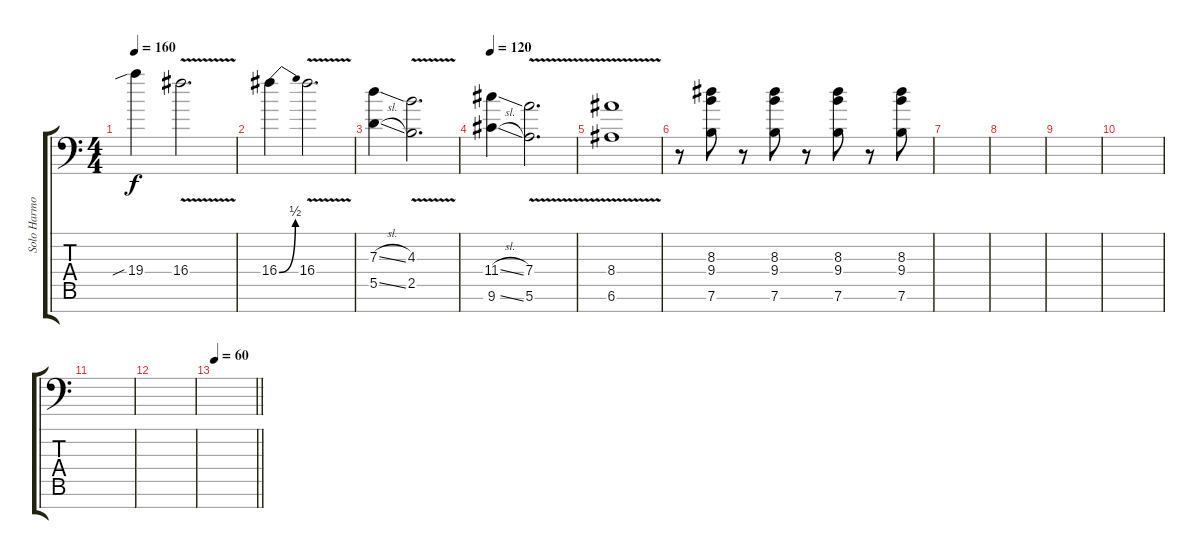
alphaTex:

\track ("Solo Harmonics" "Solo Harmo") {instrument overdrivenguitar}
\staff {score tabs}
\tuning (E4 B3 G3 D3 A2 E2 A1) {hide}
\ts (4 4)
\tempo 160
\clef f4
\ks c
19.4{sib}.4{dy f} 16.4{v}.2{d} |
16.4{be (bend 0 0 60 2)}.4 16.4{v}.2{d} |
(7.3{sl} 5.5{sl}).4 (4.3{v} 2.5{v}).2{d} |
\tempo 120
(11.4{sl} 9.6{sl}).4 (7.4{v} 5.6{v}).2{d} |
(8.4{v} 6.6{v}).1 |
r.8{volume 0} (8.3 9.4 7.6).8 r.8 (8.3 9.4 7.6).8 r.8 (8.3 9.4 7.6).8 r.8 (8.3 9.4 7.6).8 |
|
|
|
|
|
|
\tempo 60
\barLineRight lightlight
